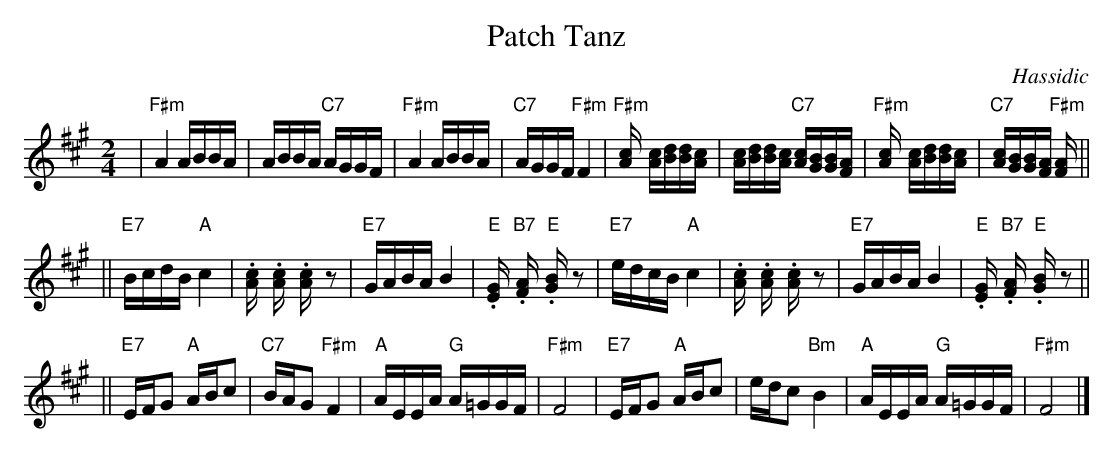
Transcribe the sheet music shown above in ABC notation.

X:1
T: Patch Tanz
O: Hassidic
M: 2/4
L: 1/16
K: F#m
 | "F#m"A4 ABBA | ABBA "C7"AGGF | "F#m"A4 ABBA | "C7"AGGF "F#m"F4 \
 | "F#m"[A4c] [Ac][Bd][Bd][Ac] | [Ac][Bd][Bd][Ac] "C7"[Ac][GB][GB][FA] | "F#m"[A4c] [Ac][Bd][Bd][Ac] | "C7"[Ac][GB][GB][FA] "F#m"[F4A] ||
|| "E7"BcdB "A"c4 | .[c2A] .[c2A] .[c2A] z2 | "E7"GABA B4 | "E".[G2E] "B7".[A2F] "E".[B2G] z2 \
 | "E7"edcB "A"c4 | .[c2A] .[c2A] .[c2A] z2 | "E7"GABA B4 | "E".[G2E] "B7".[A2F] "E".[B2G] z2 ||
|| "E7"EFG2 "A"ABc2 | "C7"BAG2 "F#m"F4 | "A"AEEA "G"A=GGF | "F#m"F8 \
 | "E7"EFG2 "A"ABc2 | edc2 "Bm"B4 | "A"AEEA "G"A=GGF | "F#m"F8 |]
